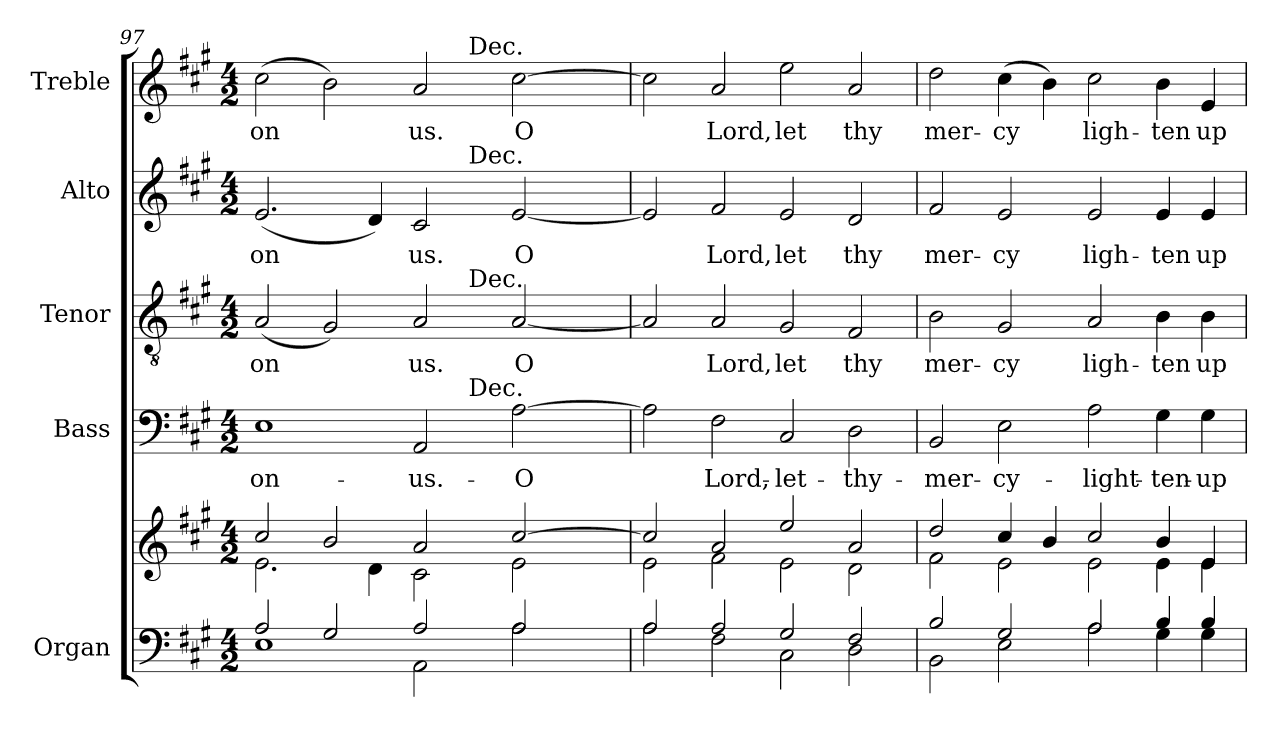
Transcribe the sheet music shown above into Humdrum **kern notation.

**kern	**kern	**kern	**text	**kern	**text	**kern	**text	**kern	**text
*part5	*part5	*part4	*part4	*part3	*part3	*part2	*part2	*part1	*part1
*staff6	*staff5	*staff4	*staff4	*staff3	*staff3	*staff2	*staff2	*staff1	*staff1
*I"Organ	*	*I"Bass	*	*I"Tenor	*	*I"Alto	*	*I"Treble	*
*I'Org.	*	*I'B.	*	*I'T.	*	*I'A.	*	*I'Tr.	*
!!LO:PB:g=z
*clefF4	*clefG2	*clefF4	*	*clefGv2	*	*clefG2	*	*clefG2	*
*	*	*	*	*ITrd7c12	*	*	*	*	*
*k[f#c#g#]	*k[f#c#g#]	*k[f#c#g#]	*	*k[f#c#g#]	*	*k[f#c#g#]	*	*k[f#c#g#]	*
*A:	*A:	*A:	*	*A:	*	*A:	*	*A:	*
*M4/2	*M4/2	*M4/2	*	*M4/2	*	*M4/2	*	*M4/2	*
=97	=97	=97	=97	=97	=97	=97	=97	=97	=97
*^	*^	*	*	*	*	*	*	*	*
!	!	!	!	!	!LO:LY:b:color=#000000	!	!	!	!	!	!
!	!	!	!	!	!	!	!LO:LY:b:color=#000000	!	!	!	!
!	!	!	!	!	!	!	!	!	!LO:LY:b:color=#000000	!	!
!	!	!	!	!	!	!	!	!	!	!	!LO:LY:b:color=#000000
*	*	*	*	*^	*	*^	*	*^	*	*^	*
2Ai/	1Ei	2cc#i/	2.ei\	1Ei	1ryy	-on-	(2AAi/	1ryy	-on	(2.ei/	1ryy	-on	(2cc#i\	1ryy	-on
2G#i/	.	2bi/	.	.	.	.	2GG#i/)	.	.	.	.	.	2bi\)	.	.
.	.	.	4di\	.	.	.	.	.	.	4di/)	.	.	.	.	.
!	!	!	!	!	!	!LO:LY:b:color=#000000	!	!	!	!	!	!	!	!	!
!	!	!	!	!	!	!	!	!	!LO:LY:b:color=#000000	!	!	!	!	!	!
!	!	!	!	!	!	!	!	!	!	!	!	!LO:LY:b:color=#000000	!	!	!
!	!	!	!	!	!	!	!	!	!	!	!	!	!	!	!LO:LY:b:color=#000000
2Ai/	2AAi\	2ai/	2c#i\	2AAi/	4ryy	-us.-	2AAi/	4ryy	us.	2c#i/	4ryy	us.	2ai/	4ryy	us.
.	.	.	.	.	128ryy	.	.	128ryy	.	.	128ryy	.	.	128ryy	.
.	.	.	.	.	256ryy	.	.	256ryy	.	.	256ryy	.	.	256ryy	.
.	.	.	.	.	1024ryy	.	.	1024ryy	.	.	1024ryy	.	.	1024ryy	.
!	!	!	!	!	!	!	!	!	!	!	!	!	!	!LO:TX:a:t=Dec.	!
!	!	!	!	!	!	!	!	!	!	!	!LO:TX:a:t=Dec.	!	!	!	!
!	!	!	!	!	!	!	!	!LO:TX:a:t=Dec.	!	!	!	!	!	!	!
!	!	!	!	!	!LO:TX:a:t=Dec.	!	!	!	!	!	!	!	!	!	!
.	.	.	.	.	2ryy	.	.	2ryy	.	.	2ryy	.	.	2ryy	.
!	!	!	!	!	!	!LO:LY:b:color=#000000	!	!	!	!	!	!	!	!	!
!	!	!	!	!	!	!	!	!	!LO:LY:b:color=#000000	!	!	!	!	!	!
!	!	!	!	!	!	!	!	!	!	!	!	!LO:LY:b:color=#000000	!	!	!
!	!	!	!	!	!	!	!	!	!	!	!	!	!	!	!LO:LY:b:color=#000000
2Ai/	2Ai\	[2cc#i/	2ei\	[2Ai\	.	-O	[2AAi/	.	O	[2ei/	.	O	[2cc#i\	.	O
.	.	.	.	.	8ryy	.	.	8ryy	.	.	8ryy	.	.	8ryy	.
.	.	.	.	.	16ryy	.	.	16ryy	.	.	16ryy	.	.	16ryy	.
.	.	.	.	.	32ryy	.	.	32ryy	.	.	32ryy	.	.	32ryy	.
.	.	.	.	.	64ryy	.	.	64ryy	.	.	64ryy	.	.	64ryy	.
.	.	.	.	.	512.ryy	.	.	512.ryy	.	.	512.ryy	.	.	512.ryy	.
*	*	*	*	*v	*v	*	*	*	*	*v	*v	*	*v	*v	*
*	*	*	*	*	*	*v	*v	*	*	*	*	*
=98	=98	=98	=98	=98	=98	=98	=98	=98	=98	=98	=98
2Ai/	2Ai\	2cc#i/]	2ei\	2Ai\]	.	2AAi/]	.	2ei/]	.	2cc#i\]	.
!	!	!	!	!	!LO:LY:b:color=#000000	!	!	!	!	!	!
!	!	!	!	!	!	!	!LO:LY:b:color=#000000	!	!	!	!
!	!	!	!	!	!	!	!	!	!LO:LY:b:color=#000000	!	!
!	!	!	!	!	!	!	!	!	!	!	!LO:LY:b:color=#000000
2Ai/	2F#i\	2ai/	2f#i\	2F#i\	Lord,-	2AAi/	Lord,	2f#i/	Lord,	2ai/	Lord,
!	!	!	!	!	!LO:LY:b:color=#000000	!	!	!	!	!	!
!	!	!	!	!	!	!	!LO:LY:b:color=#000000	!	!	!	!
!	!	!	!	!	!	!	!	!	!LO:LY:b:color=#000000	!	!
!	!	!	!	!	!	!	!	!	!	!	!LO:LY:b:color=#000000
2G#i/	2C#i\	2eei/	2ei\	2C#i/	-let-	2GG#i/	let	2ei/	let	2eei\	let
!	!	!	!	!	!LO:LY:b:color=#000000	!	!	!	!	!	!
!	!	!	!	!	!	!	!LO:LY:b:color=#000000	!	!	!	!
!	!	!	!	!	!	!	!	!	!LO:LY:b:color=#000000	!	!
!	!	!	!	!	!	!	!	!	!	!	!LO:LY:b:color=#000000
2F#i/	2Di\	2ai/	2di\	2Di\	-thy-	2FF#i/	thy	2di/	thy	2ai/	thy
=99	=99	=99	=99	=99	=99	=99	=99	=99	=99	=99	=99
!	!	!	!	!	!LO:LY:b:color=#000000	!	!	!	!	!	!
!	!	!	!	!	!	!	!LO:LY:b:color=#000000	!	!	!	!
!	!	!	!	!	!	!	!	!	!LO:LY:b:color=#000000	!	!
!	!	!	!	!	!	!	!	!	!	!	!LO:LY:b:color=#000000
2Bi/	2BBi\	2ddi/	2f#i\	2BBi/	-mer-	2BBi\	mer-	2f#i/	mer-	2ddi\	mer-
!	!	!	!	!	!LO:LY:b:color=#000000	!	!	!	!	!	!
!	!	!	!	!	!	!	!LO:LY:b:color=#000000	!	!	!	!
!	!	!	!	!	!	!	!	!	!LO:LY:b:color=#000000	!	!
!	!	!	!	!	!	!	!	!	!	!	!LO:LY:b:color=#000000
2G#i/	2Ei\	4cc#i/	2ei\	2Ei\	-cy-	2GG#i/	-cy	2ei/	-cy	(4cc#i\	-cy
.	.	4bi/	.	.	.	.	.	.	.	4bi\)	.
!	!	!	!	!	!LO:LY:b:color=#000000	!	!	!	!	!	!
!	!	!	!	!	!	!	!LO:LY:b:color=#000000	!	!	!	!
!	!	!	!	!	!	!	!	!	!LO:LY:b:color=#000000	!	!
!	!	!	!	!	!	!	!	!	!	!	!LO:LY:b:color=#000000
2Ai/	2Ai\	2cc#i/	2ei\	2Ai\	-light-	2AAi/	ligh-	2ei/	ligh-	2cc#i\	ligh-
!	!	!	!	!	!LO:LY:b:color=#000000	!	!	!	!	!	!
!	!	!	!	!	!	!	!LO:LY:b:color=#000000	!	!	!	!
!	!	!	!	!	!	!	!	!	!LO:LY:b:color=#000000	!	!
!	!	!	!	!	!	!	!	!	!	!	!LO:LY:b:color=#000000
4Bi/	4G#i\	4bi/	4ei\	4G#i\	-ten-	4BBi\	-ten	4ei/	-ten	4bi\	-ten
!	!	!	!	!	!LO:LY:b:color=#000000	!	!	!	!	!	!
!	!	!	!	!	!	!	!LO:LY:b:color=#000000	!	!	!	!
!	!	!	!	!	!	!	!	!	!LO:LY:b:color=#000000	!	!
!	!	!	!	!	!	!	!	!	!	!	!LO:LY:b:color=#000000
4Bi/	4G#i\	4ei/	4ei\	4G#i\	-up-	4BBi\	up-	4ei/	up-	4ei/	up-
*v	*v	*	*	*	*	*	*	*	*	*	*
*	*v	*v	*	*	*	*	*	*	*	*
=	=	=	=	=	=	=	=	=	=
*-	*-	*-	*-	*-	*-	*-	*-	*-	*-
